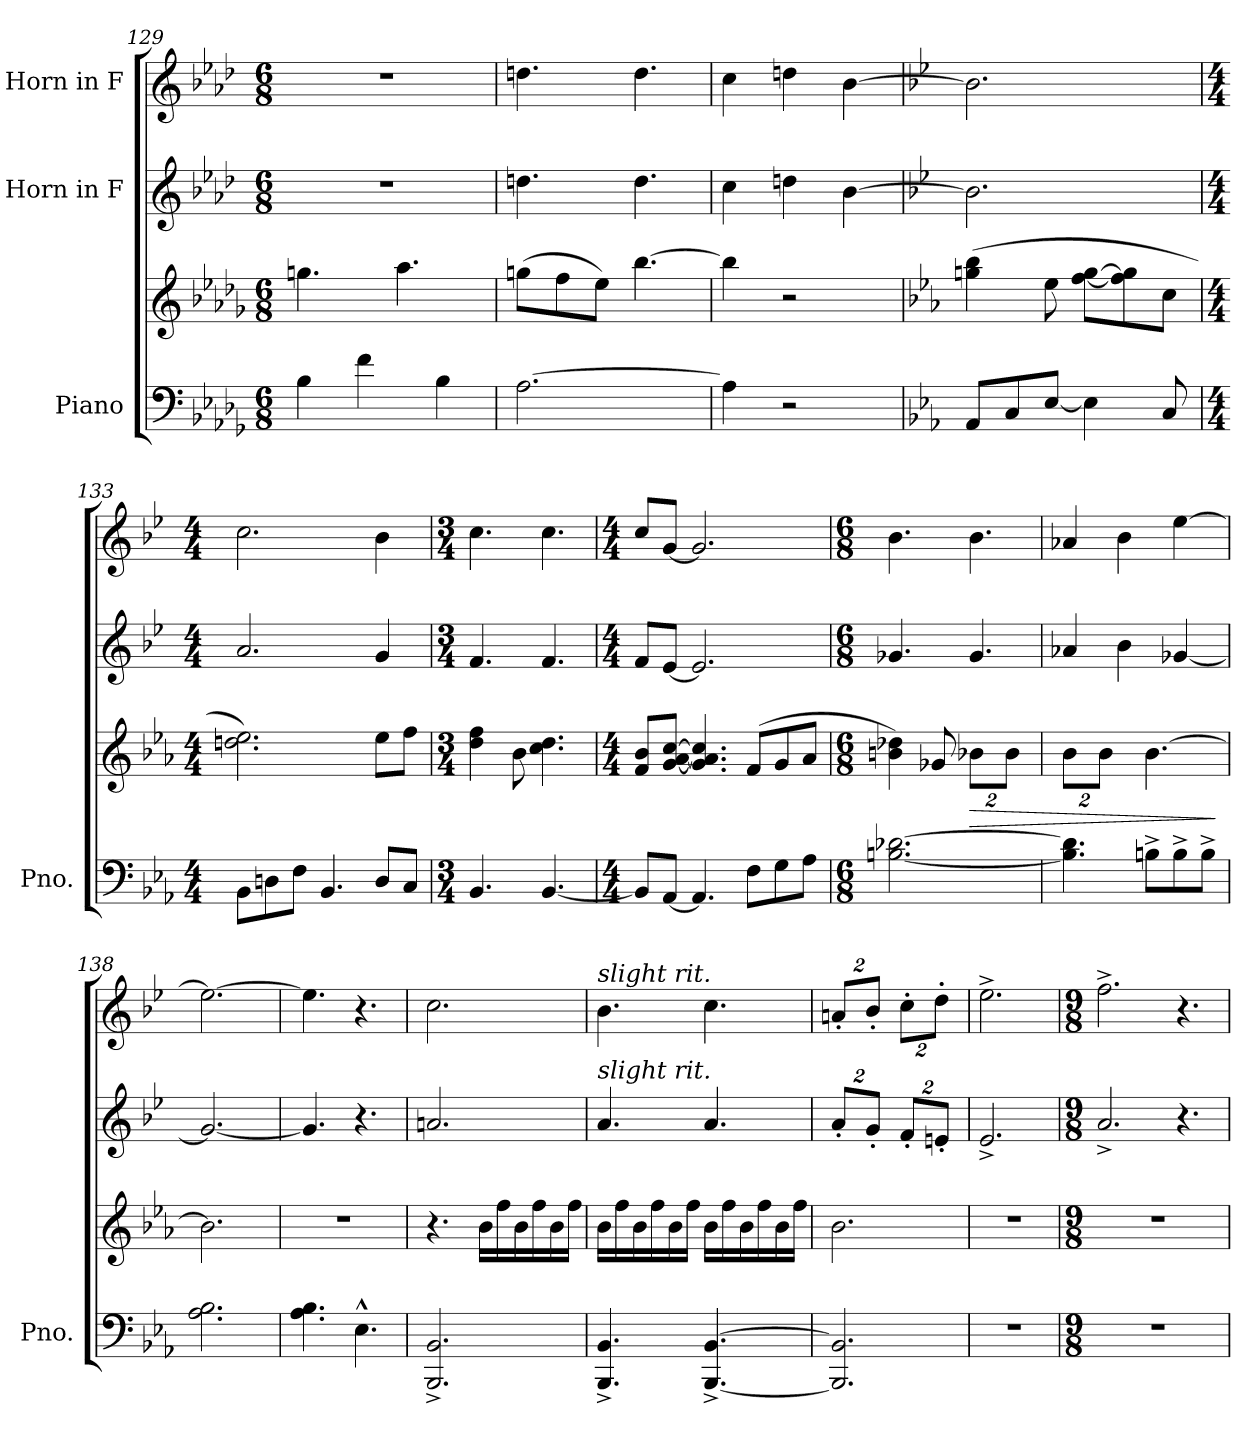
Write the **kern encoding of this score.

**kern	**kern	**dynam	**kern	**kern
*part3	*part3	*part3	*part2	*part1
*staff4	*staff3	*staff3/4	*staff2	*staff1
*I"Piano	*	*	*I"Horn in F	*I"Horn in F
*I'Pno.	*	*	*	*
*clefF4	*clefG2	*	*clefG2	*clefG2
*	*	*	*ITrd4c7	*ITrd4c7
*k[b-e-a-d-g-]	*k[b-e-a-d-g-]	*	*k[b-e-a-d-g-]	*k[b-e-a-d-g-]
*M6/8	*M6/8	*	*M6/8	*M6/8
=129	=129	=129	=129	=129
4B-\	4.ggn\	.	2.r	2.r
4f\	.	.	.	.
.	4.aa-\	.	.	.
4B-\	.	.	.	.
=130	=130	=130	=130	=130
[2.A-\	(>8ggn\L	.	4.gn\	4.gn\
.	8ff\	.	.	.
.	8ee-\J)	.	.	.
.	[4.bb-\	.	4.g\	4.g\
=131	=131	=131	=131	=131
4A-\]	4bb-\]	.	4f\	4f\
2r	2r	.	4gn\	4gn\
.	.	.	[4e-\	[4e-\
=132	=132	=132	=132	=132
*k[b-e-a-]	*k[b-e-a-]	*	*k[b-e-a-]	*k[b-e-a-]
8AA-/L	(>4ggn\ 4bb-\	.	2.e-\]	2.e-\]
8C/	.	.	.	.
[8E-/J	8ee-\	.	.	.
4E-\]	[8ff\ [8gg\L	.	.	.
.	8ff\] 8gg\]	.	.	.
8C/	8cc\J	.	.	.
!!LO:PB:g=z
=133	=133	=133	=133	=133
*M4/4	*M4/4	*	*M4/4	*M4/4
8BB-\L	2.ddn\ 2.ee-\)	.	2.d/	2.f\
8Dn\	.	.	.	.
8F\J	.	.	.	.
4.BB-/	.	.	.	.
8D/L	8ee-\L	.	4c/	4e-\
8C/J	8ff\J	.	.	.
=134	=134	=134	=134	=134
*M3/4	*M3/4	*	*M3/4	*M3/4
4.BB-/	4dd\ 4ff\	.	4.B-/	4.f\
.	8b-\	.	.	.
[4.BB-/	4.cc\ 4.dd\	.	4.B-/	4.f\
=135	=135	=135	=135	=135
*M4/4	*M4/4	*	*M4/4	*M4/4
8BB-/L]	8f/ 8b-/L	.	8B-/L	8f/L
[8AA-/J	[8g/ [8a-/ [8cc/J	.	[8A-/J	[8c/J
4.AA-/]	4.g/] 4.a-/] 4.cc/]	.	2.A-/]	2.c/]
8F\L	(<8f/L	.	.	.
8G\	8g/	.	.	.
8A-\J	8a-/J	.	.	.
=136	=136	=136	=136	=136
*M6/8	*M6/8	*	*M6/8	*M6/8
[2.Bn\ [2.d-X\	4bn\ 4dd-X\)	.	4.c-X/	4.e-\
.	8g-X/	.	.	.
*	*Xbrackettup	*	*	*
!	!	!LO:HP:b	!	!
.	16%3b-X\L	>	4.c-/	4.e-\
.	16%3b-\J	.	.	.
=137	=137	=137	=137	=137
4.B\] 4.d-\]	16%3b-\L	.	4d-X/	4d-X/
.	16%3b-\J	.	.	.
.	.	.	4e-\	4e-\
8Bn^\L	[4.b-\	.	.	.
8B^\	.	.	[4c-X/	[4a-\
8B^\J	.	.	.	.
.	.	]	.	.
=138	=138	=138	=138	=138
2.A-\ 2.B-\	2.b-\]	.	2.c-/_	2.a-\_
!!LO:LB:g=z
=139	=139	=139	=139	=139
4.A-\ 4.B-\	2.r	.	4.c-/]	4.a-\]
4.E-^^\	.	.	4.r	4.r
=140	=140	=140	=140	=140
*	*8va	*	*	*
2.BBB-/^ 2.BB-/^	4.r	.	2.dn/	2.f\
.	16bb-\LL	.	.	.
.	16fff\	.	.	.
.	16bb-\	.	.	.
.	16fff\	.	.	.
.	16bb-\	.	.	.
.	16fff\JJ	.	.	.
=141	=141	=141	=141	=141
!	!	!	!	!LO:TX:a:i:t=slight rit.
!	!	!	!LO:TX:a:i:t=slight rit.	!
4.BBB-/^ 4.BB-/^	16bb-\LL	.	4.d/	4.e-\
.	16fff\	.	.	.
.	16bb-\	.	.	.
.	16fff\	.	.	.
.	16bb-\	.	.	.
.	16fff\JJ	.	.	.
[4.BBB-/^ [4.BB-/^	16bb-\LL	.	4.d/	4.f\
.	16fff\	.	.	.
.	16bb-\	.	.	.
.	16fff\	.	.	.
.	16bb-\	.	.	.
.	16fff\JJ	.	.	.
=142	=142	=142	=142	=142
*	*	*	*Xbrackettup	*Xbrackettup
2.BBB-/] 2.BB-/]	2.bb-\	.	16%3d'/L	16%3dn'/L
.	.	.	16%3c'/J	16%3e-'/J
.	.	.	16%3B-'/L	16%3f'\L
.	.	.	16%3An'/J	16%3g'\J
=143	=143	=143	=143	=143
*	*X8va	*	*	*
2.r	2.r	.	2.A-^/	2.a-^\
=144	=144	=144	=144	=144
*M9/8	*M9/8	*	*M9/8	*M9/8
8%9r	8%9r	.	2.d^/	2.b-^\
.	.	.	4.r	4.r
=	=	=	=	=
*-	*-	*-	*-	*-
